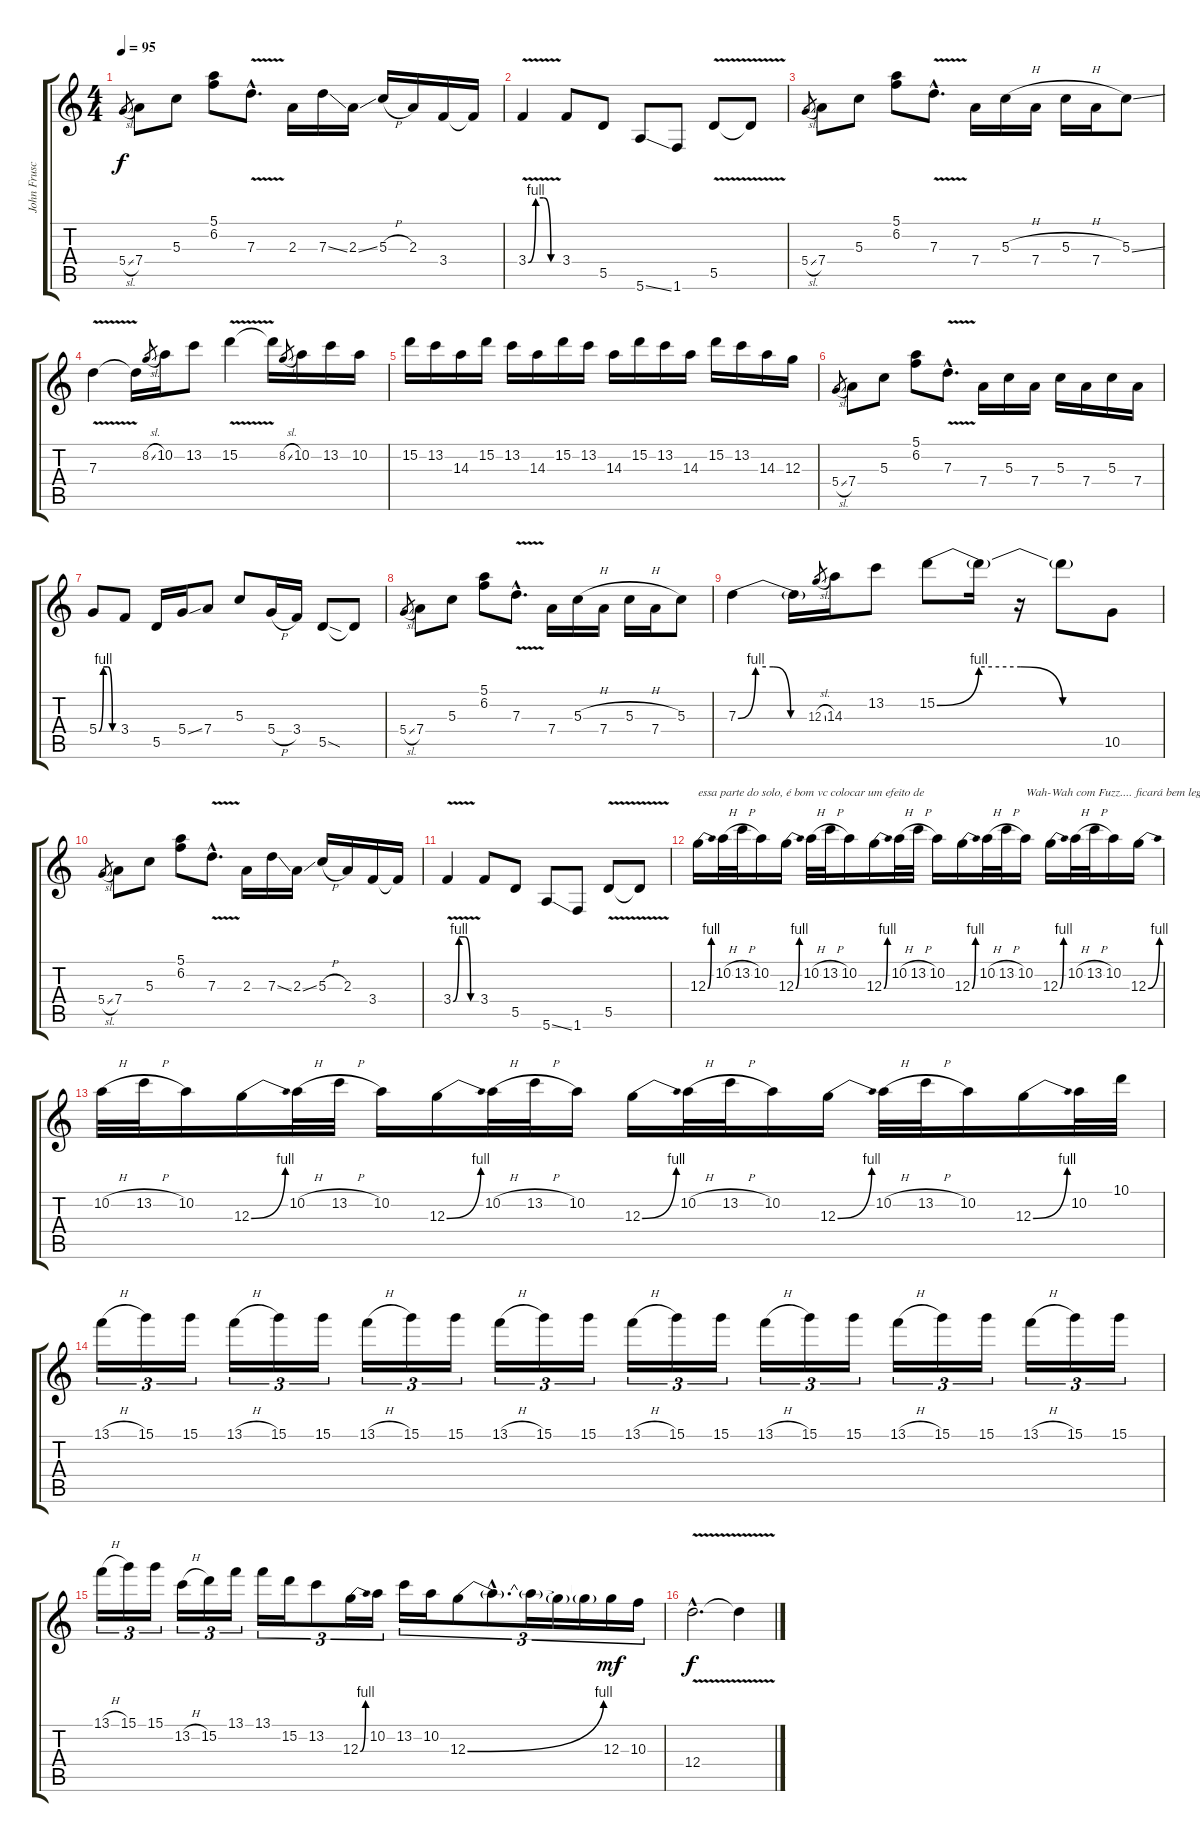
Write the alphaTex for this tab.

\track ("John Frusciante" "John Frusc") {instrument distortionguitar}
\staff {score tabs}
\tuning (E4 B3 G3 D3 A2 E2) {hide}
\ts (4 4)
\tempo 95
\clef g2
\ks c
5.4{sl}.8{gr dy f} 7.4.8 5.3.8 (5.1 6.2).8 7.3{v hac}.8{d} 2.3.16 7.3{ss}.16 2.3{ss}.16 5.3{h}.16 2.3.16 3.4.16 3.4{t}.16 |
3.4{be (custom 0 0 15 4 30 4 45 0 60 0) v}.4 3.4.8 5.5.8 5.6{ss}.8 1.6.8 5.5{v}.8 5.5{t}.8 |
5.4{sl}.8{gr} 7.4.8 5.3.8 (5.1 6.2).8 7.3{v hac}.8{d} 7.4.16 5.3{h}.16 7.4.16 5.3{h}.16 7.4.16 5.3{ss}.8 |
7.3{v}.4 7.3{t}.16 8.2{sl}.8{gr} 10.2.16 13.2.8 15.2{v}.4 15.2{t}.16 8.2{sl}.8{gr} 10.2.16 13.2.16 10.2.16 |
15.2.16 13.2.16 14.3.16 15.2.16 13.2.16 14.3.16 15.2.16 13.2.16 14.3.16 15.2.16 13.2.16 14.3.16 15.2.16 13.2.16 14.3.16 12.3.16 |
5.4{sl}.8{gr} 7.4.8 5.3.8 (5.1 6.2).8 7.3{v hac}.8{d} 7.4.16 5.3.16 7.4.16 5.3.16 7.4.16 5.3.16 7.4.16 |
5.4{be (custom 0 0 15 4 30 4 45 0 60 0)}.8 3.4.8 5.5.16 5.4{ss}.16 7.4.8 5.3.8 5.4{h}.16 3.4.16 5.5{sod}.8 5.5{t}.8 |
5.4{sl}.8{gr} 7.4.8 5.3.8 (5.1 6.2).8 7.3{v hac}.8{d} 7.4.16 5.3{h}.16 7.4.16 5.3{h}.16 7.4.16 5.3.8 |
7.3{be (custom 0 0 15 4 30 4 45 0 60 0)}.4 7.3{t}.16 12.3{sl}.8{gr} 14.3.16 13.2.8 15.2{be (custom 0 0 15 4 30 4 45 0 60 0)}.8 15.2{t}.16 r.16 15.2{t}.8 10.5.8 |
5.4{sl}.8{gr} 7.4.8 5.3.8 (5.1 6.2).8 7.3{v hac}.8{d} 2.3.16 7.3{ss}.16 2.3{ss}.16 5.3{h}.16 2.3.16 3.4.16 3.4{t}.16 |
3.4{be (custom 0 0 15 4 30 4 45 0 60 0) v}.4 3.4.8 5.5.8 5.6{ss}.8 1.6.8 5.5{v}.8 5.5{t}.8 |
12.3{be (bend 0 0 60 4)}.16{txt "essa parte do solo, é bom vc colocar um efeito de "} 10.2{h}.32 13.2{h}.32 10.2.16 12.3{be (bend 0 0 60 4)}.16 10.2{h}.32 13.2{h}.32 10.2.16 12.3{be (bend 0 0 60 4)}.16 10.2{h}.32 13.2{h}.32 10.2.16 12.3{be (bend 0 0 60 4)}.16 10.2{h}.32 13.2{h}.32 10.2.16{txt "Wah-Wah com Fuzz.... ficará bem legal"} 12.3{be (bend 0 0 60 4)}.16 10.2{h}.32 13.2{h}.32 10.2.16 12.3{be (bend 0 0 60 4)}.16 |
10.2{h}.32 13.2{h}.32 10.2.16 12.3{be (bend 0 0 60 4)}.16 10.2{h}.32 13.2{h}.32 10.2.16 12.3{be (bend 0 0 60 4)}.16 10.2{h}.32 13.2{h}.32 10.2.16 12.3{be (bend 0 0 60 4)}.16 10.2{h}.32 13.2{h}.32 10.2.16 12.3{be (bend 0 0 60 4)}.16 10.2{h}.32 13.2{h}.32 10.2.16 12.3{be (bend 0 0 60 4)}.16 10.2.32 10.1.32 |
13.1{h}.16{tu (3 2)} 15.1.16{tu (3 2)} 15.1.16{tu (3 2)} 13.1{h}.16{tu (3 2)} 15.1.16{tu (3 2)} 15.1.16{tu (3 2)} 13.1{h}.16{tu (3 2)} 15.1.16{tu (3 2)} 15.1.16{tu (3 2)} 13.1{h}.16{tu (3 2)} 15.1.16{tu (3 2)} 15.1.16{tu (3 2)} 13.1{h}.16{tu (3 2)} 15.1.16{tu (3 2)} 15.1.16{tu (3 2)} 13.1{h}.16{tu (3 2)} 15.1.16{tu (3 2)} 15.1.16{tu (3 2)} 13.1{h}.16{tu (3 2)} 15.1.16{tu (3 2)} 15.1.16{tu (3 2)} 13.1{h}.16{tu (3 2)} 15.1.16{tu (3 2)} 15.1.16{tu (3 2)} |
13.1{h}.16{tu (3 2)} 15.1.16{tu (3 2)} 15.1.16{tu (3 2)} 13.2{h}.16{tu (3 2)} 15.2.16{tu (3 2)} 13.1.16{tu (3 2)} 13.1.16{tu (3 2)} 15.2.16{tu (3 2)} 13.2.8{tu (3 2)} 12.3{be (bend 0 0 60 4)}.16{tu (3 2)} 10.2.16{tu (3 2)} 13.2.16{tu (3 2)} 10.2.16{tu (3 2)} 12.3{be (bend 0 0 60 4)}.8{tu (3 2)} 12.3{hac t}.8{d tu (3 2)} 12.3{t}.16{tu (3 2)} 12.3{t}.16{tu (3 2)} 12.3{t}.16{tu (3 2)} 12.3.16{tu (3 2) dy mf} 10.3.16{tu (3 2)} |
12.4{v hac}.2{d dy f} 12.4{t}.4{volume 10}
